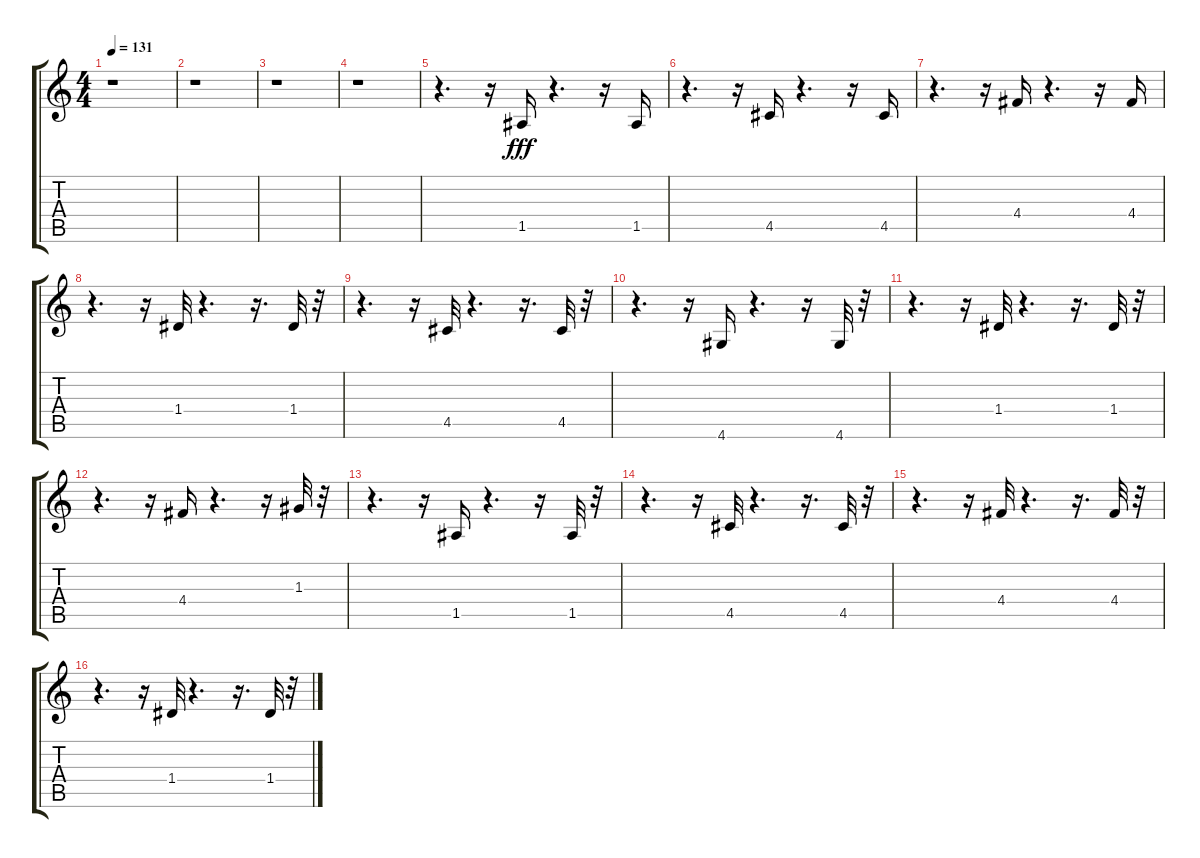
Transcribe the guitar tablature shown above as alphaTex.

\track "" {instrument slapbass1}
\staff {score tabs}
\tuning (E4 B3 G3 D3 A2 E2) {hide}
\ts (4 4)
\tempo 131
\clef g2
\ks c
r.1{dy fff} |
r.1 |
r.1 |
r.1 |
r.4{d} r.16 1.5.16 r.4{d} r.16 1.5.16 |
r.4{d} r.16 4.5.16 r.4{d} r.16 4.5.16 |
r.4{d} r.16 4.4.16 r.4{d} r.16 4.4.16 |
r.4{d} r.16 1.4.32 r.4{d} r.16{d} 1.4.32 r.32 |
r.4{d} r.16 4.5.32 r.4{d} r.16{d} 4.5.32 r.32 |
r.4{d} r.16 4.6.16 r.4{d} r.16 4.6.32 r.32 |
r.4{d} r.16 1.4.32 r.4{d} r.16{d} 1.4.32 r.32 |
r.4{d} r.16 4.4.16 r.4{d} r.16 1.3.32 r.32 |
r.4{d} r.16 1.5.16 r.4{d} r.16 1.5.32 r.32 |
r.4{d} r.16 4.5.32 r.4{d} r.16{d} 4.5.32 r.32 |
r.4{d} r.16 4.4.32 r.4{d} r.16{d} 4.4.32 r.32 |
r.4{d} r.16 1.4.32 r.4{d} r.16{d} 1.4.32 r.32
